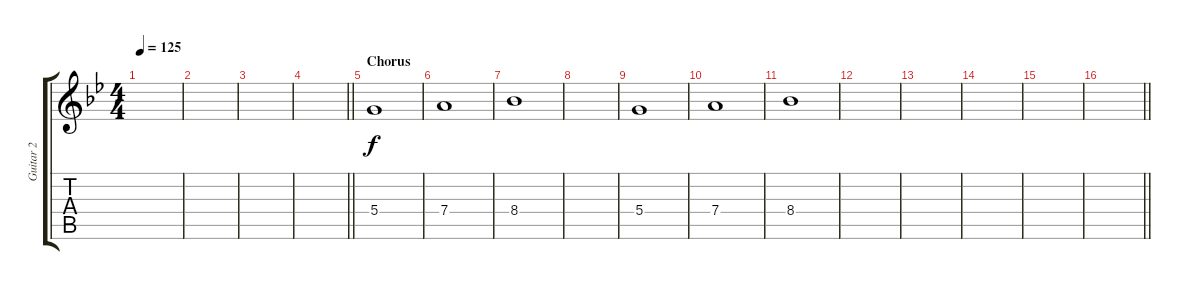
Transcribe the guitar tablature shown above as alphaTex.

\track ("Guitar 2" "Guitar 2") {instrument distortionguitar}
\staff {score tabs}
\tuning (E4 B3 G3 D3 A2 E2) {hide}
\ts (4 4)
\tempo 125
\clef g2
\ks bb
|
|
|
\barLineRight lightlight
|
\section ("" "Chorus")
5.4.1 |
7.4.1 |
8.4.1 |
|
5.4.1 |
7.4.1 |
8.4.1 |
|
|
|
|
\barLineRight lightlight
